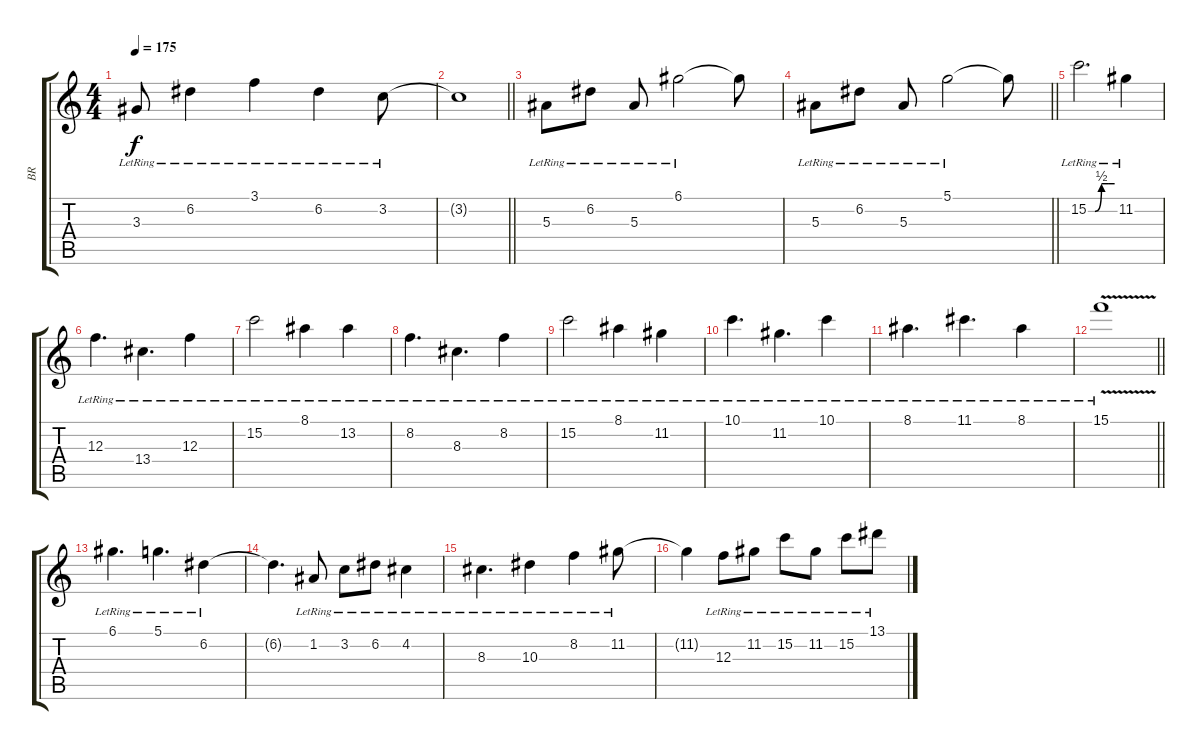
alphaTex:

\track ("BR" "BR") {instrument acousticguitarsteel}
\staff {score tabs}
\tuning (D4 A3 F3 C3 G2 C2) {hide}
\ts (4 4)
\tempo 175
\clef g2
\ks c
3.3{lr}.8{dy f} 6.2{lr}.4 3.1{lr}.4 6.2{lr}.4 3.2{lr}.8 |
\barLineRight lightlight
3.2{t}.1 |
\section ("" "")
5.3{lr}.8 6.2{lr}.8 5.3{lr}.8 6.1{lr}.2 6.1{t}.8 |
\barLineRight lightlight
5.3{lr}.8 6.2{lr}.8 5.3{lr}.8 5.1{lr}.2 5.1{t}.8 |
\section ("" "")
15.2{be (custom 0 0 15 0 30 2 45 2 60 2) lr}.2{d} 11.2{lr}.4 |
12.3{lr}.4{d} 13.4{lr}.4{d} 12.3{lr}.4 |
15.2{lr}.2 8.1{lr}.4 13.2{lr}.4 |
8.2{lr}.4{d} 8.3{lr}.4{d} 8.2{lr}.4 |
15.2{lr}.2 8.1{lr}.4 11.2{lr}.4 |
10.1{lr}.4{d} 11.2{lr}.4{d} 10.1{lr}.4 |
8.1{lr}.4{d} 11.1{lr}.4{d} 8.1{lr}.4 |
\barLineRight lightlight
15.1{v lr}.1 |
\section ("" "")
6.1{lr}.4{d} 5.1{lr}.4{d} 6.2{lr}.4 |
6.2{t}.4{d} 1.2{lr}.8 3.2{lr}.8 6.2{lr}.8 4.2{lr}.4 |
8.3{lr}.4{d} 10.3{lr}.4 8.2{lr}.4 11.2{lr}.8 |
11.2{t}.4 12.3{lr}.8 11.2{lr}.8 15.2{lr}.8 11.2{lr}.8 15.2{lr}.8 13.1{lr}.8
